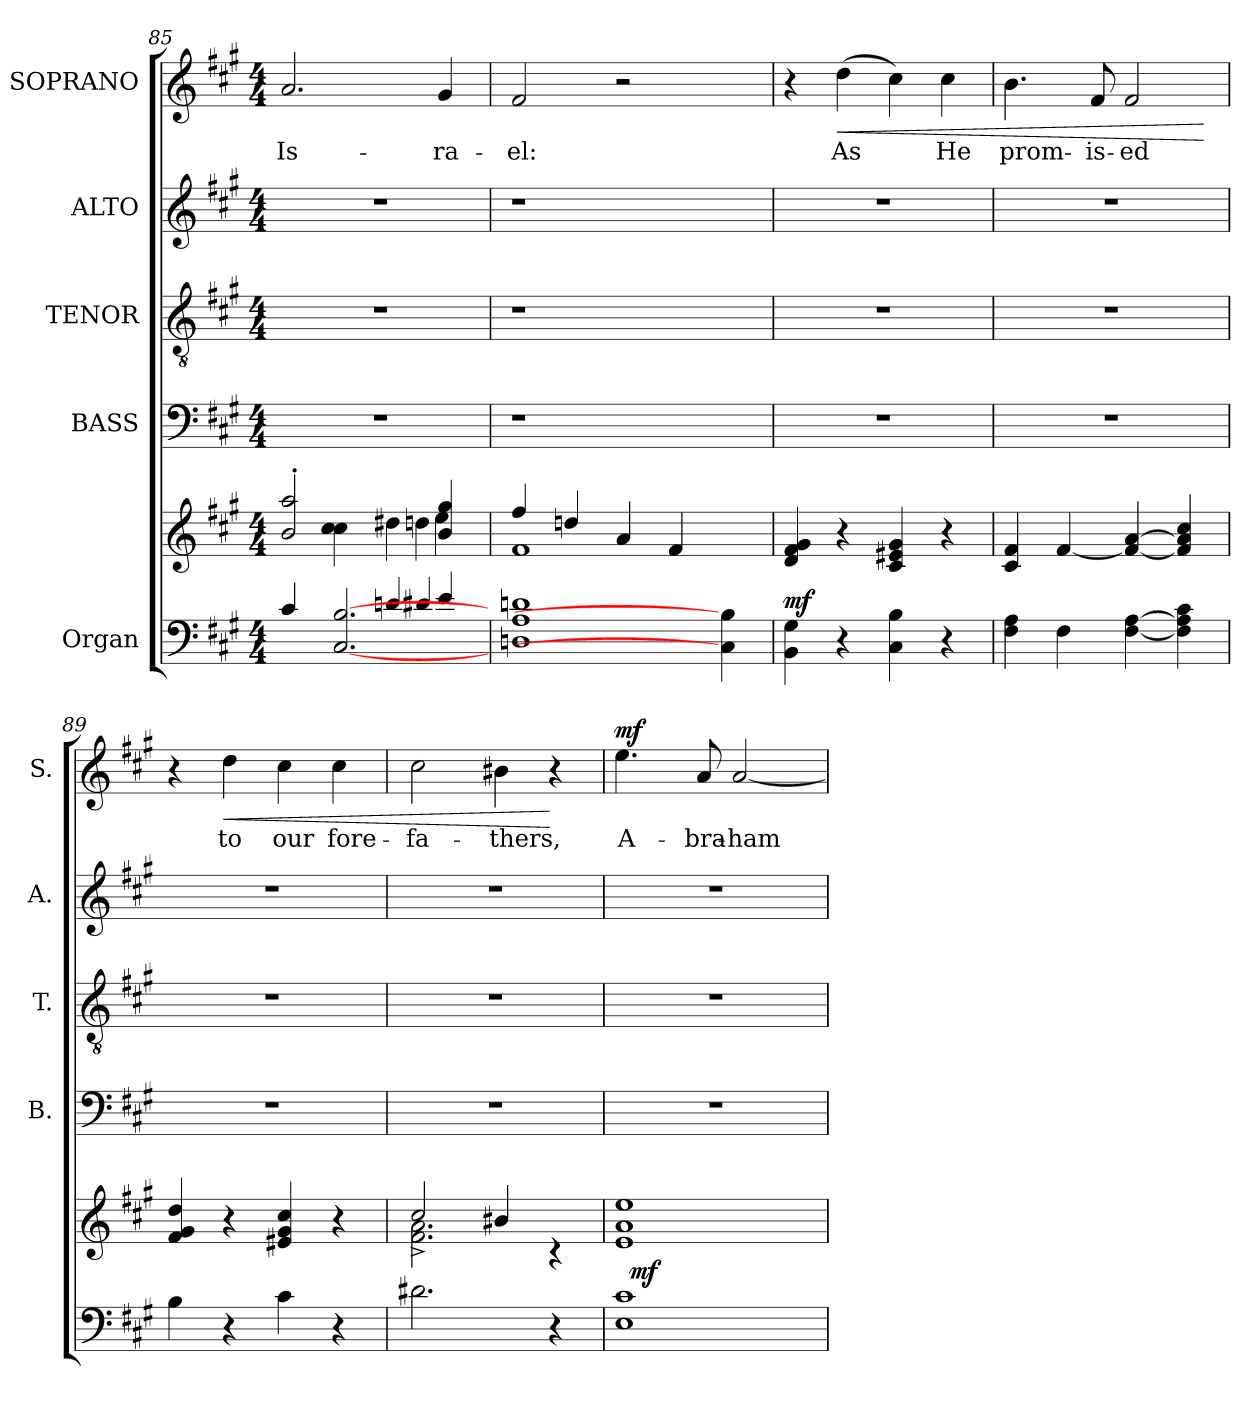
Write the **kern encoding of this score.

**kern	**kern	**dynam	**kern	**kern	**kern	**kern	**text	**dynam
*part5	*part5	*part5	*part4	*part3	*part2	*part1	*part1	*part1
*staff6	*staff5	*staff5/6	*staff4	*staff3	*staff2	*staff1	*staff1	*staff1
*I"Organ	*	*	*I"BASS	*I"TENOR	*I"ALTO	*I"SOPRANO	*	*
*	*	*	*I'B.	*I'T.	*I'A.	*I'S.	*	*
*clefF4	*clefG2	*	*clefF4	*clefGv2	*clefG2	*clefG2	*	*
*k[f#c#g#]	*k[f#c#g#]	*	*k[f#c#g#]	*k[f#c#g#]	*k[f#c#g#]	*k[f#c#g#]	*	*
*A:	*A:	*	*A:	*A:	*A:	*A:	*	*
*M4/4	*M4/4	*	*M4/4	*M4/4	*M4/4	*M4/4	*	*
=85	=85	=85	=85	=85	=85	=85	=85	=85
*^	*^	*	*	*	*	*	*	*
*	*^	*	*	*	*	*	*	*	*	*
!	!	!	!	!	!	!	!	!	!	!LO:LY:b	!
4c#/	2ryy	2ryy	2b/'> 2aa/'>	4ryy	.	1r	1r	1r	2.a/	Is-	.
[2.C# [2.B	.	.	.	(>4cc#\ 4cc#\	.	.	.	.	.	.	.
.	4dn/	4d#X/	4dd#X\	4ddn\	.	.	.	.	.	.	.
!	!	!	!	!	!	!	!	!	!	!LO:LY:b	!
.	4ryy	4e/	(4b/ 4gg#/	4ee\	.	.	.	.	4g#/	-ra-	.
=86	=86	=86	=86	=86	=86	=86	=86	=86	=86	=86	=86
!	!	!	!	!	!	!	!	!	!	!LO:LY:b	!
*v	*v	*v	*	*	*	*	*	*	*	*	*
1Dn 1A 1dn	1f#	4ff#/	.	1r	1r	1r	2f#/	-el:	.
.	.	4ddn/	.	.	.	.	.	.	.
.	.	4a/	.	.	.	.	2r	.	.
.	.	4f#/	.	.	.	.	.	.	.
4C#] 4B]	4ryy	4ryy	.	4ryy	4ryy	4ryy	4ryy	.	.
=87	=87	=87	=87	=87	=87	=87	=87	=87	=87
!	!	!	!LO:DY:a=2	!	!	!	!	!	!
*	*v	*v	*	*	*	*	*	*	*
4BB\ 4G#\	4d/ 4f#/ 4g#/	mf	1r	1r	1r	4r	.	.
!	!	!	!	!	!	!	!LO:LY:b	!LO:HP:b
4r	4r	.	.	.	.	(>4dd\	As	<
4C#\ 4B\	4c#/ 4e#X/ 4g#/	.	.	.	.	4cc#\)	.	.
!	!	!	!	!	!	!	!LO:LY:b	!
4r	4r	.	.	.	.	4cc#\	He	.
=88	=88	=88	=88	=88	=88	=88	=88	=88
!	!	!	!	!	!	!	!LO:LY:b	!
4F#\ 4A\	4c#/ 4f#/	.	1r	1r	1r	4.b\	prom-	.
4F#\	[<4f#/	.	.	.	.	.	.	.
!	!	!	!	!	!	!	!LO:LY:b	!
.	.	.	.	.	.	8f#/	-is-	.
!	!	!	!	!	!	!	!LO:LY:b	!
[<4F#\ [>4A\)	4f#/_ [>4a/	.	.	.	.	2f#/	-ed	.
4F#\] 4A\] 4c#\	4f#/] 4a/] 4cc#/	.	.	.	.	.	.	.
.	.	.	.	.	.	.	.	[
!!LO:LB:g=z
=89	=89	=89	=89	=89	=89	=89	=89	=89
4B\	4f#/ 4g#/ 4dd/	.	1r	1r	1r	4r	.	.
!	!	!	!	!	!	!	!LO:LY:b	!LO:HP:b
4r	4r	.	.	.	.	4dd\	to	<
!	!	!	!	!	!	!	!LO:LY:b	!
4c#\	4e#X/ 4g#/ 4cc#/	.	.	.	.	4cc#\	our	.
!	!	!	!	!	!	!	!LO:LY:b	!
4r	4r	.	.	.	.	4cc#\	fore-	.
=90	=90	=90	=90	=90	=90	=90	=90	=90
*	*^	*	*	*	*	*	*	*
!	!	!	!	!	!	!	!	!LO:LY:b	!
2.d#X\	2.f#\ 2.a\	2cc#^>/	.	1r	1r	1r	2cc#\	-fa-	.
!	!	!	!	!	!	!	!	!LO:LY:b	!
.	.	4b#X/	.	.	.	.	4b#X\	-thers,	.
4r	4ryy	4rc	.	.	.	.	4r	.	[
=91	=91	=91	=91	=91	=91	=91	=91	=91	=91
!	!	!	!	!	!	!	!	!LO:LY:b	!LO:DY:a
*^	*v	*v	*	*	*	*	*	*	*
1E 1c#	32ryy	1e 1a 1ee	.	1r	1r	1r	4.ee\	A-	mf
!	!	!	!LO:DY:a=2	!	!	!	!	!	!
.	2ryy	.	mf	.	.	.	.	.	.
!	!	!	!	!	!	!	!	!LO:LY:b	!
.	.	.	.	.	.	.	8a/	-bra-	.
!	!	!	!	!	!	!	!	!LO:LY:b	!
.	.	.	.	.	.	.	[<2a/	-ham	.
.	4...ryy	.	.	.	.	.	.	.	.
*v	*v	*	*	*	*	*	*	*	*
=	=	=	=	=	=	=	=	=
*-	*-	*-	*-	*-	*-	*-	*-	*-
